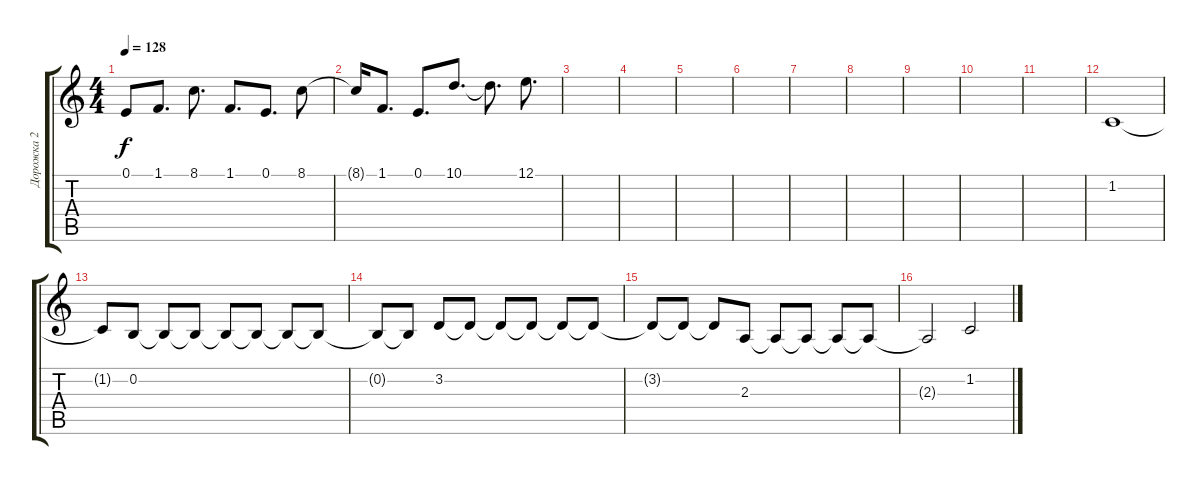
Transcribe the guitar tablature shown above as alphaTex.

\track ("Дорожка 2" "Дорожка 2") {instrument synthstrings2}
\staff {score tabs}
\tuning (E4 B3 G3 D3 A2 E2) {hide}
\ts (4 4)
\tempo 128
\clef g2
\ks c
0.1{t}.8{dy f} 1.1.8{d} 8.1.8{d} 1.1.8{d} 0.1.8{d} 8.1.8 |
8.1{t}.16 1.1.8{d} 0.1.8{d} 10.1.8{d} 10.1{t}.8{d} 12.1.8{d} |
|
|
|
|
|
|
|
|
|
1.2.1{volume 9 instrument stringensemble1} |
1.2{t}.8 0.2.8 0.2{t}.8 0.2{t}.8 0.2{t}.8 0.2{t}.8 0.2{t}.8 0.2{t}.8 |
0.2{t}.8 0.2{t}.8 3.2.8 3.2{t}.8 3.2{t}.8 3.2{t}.8 3.2{t}.8 3.2{t}.8 |
3.2{t}.8 3.2{t}.8 3.2{t}.8 2.3.8 2.3{t}.8 2.3{t}.8 2.3{t}.8 2.3{t}.8 |
2.3{t}.2 1.2.2
